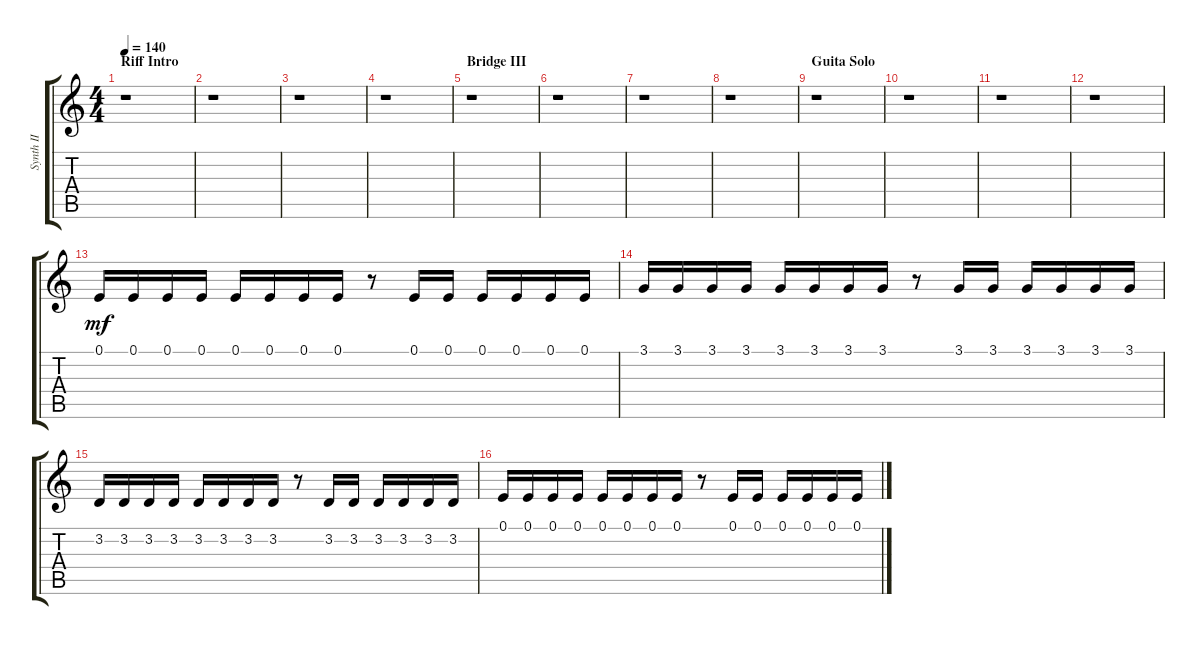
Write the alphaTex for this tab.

\track ("Synth II" "Synth II") {instrument lead8bassandlead}
\staff {score tabs}
\tuning (E4 B3 G3 D3 A2 E2) {hide}
\ts (4 4)
\section ("" "Riff Intro")
\tempo 140
\clef g2
\ks c
r.1{dy mf} |
r.1 |
r.1 |
r.1 |
\section ("" "Bridge III")
r.1 |
r.1 |
r.1 |
r.1 |
\section ("" "Guita Solo")
r.1 |
r.1 |
r.1 |
r.1 |
0.1.16 0.1.16 0.1.16 0.1.16 0.1.16 0.1.16 0.1.16 0.1.16 r.8 0.1.16 0.1.16 0.1.16 0.1.16 0.1.16 0.1.16 |
3.1.16 3.1.16 3.1.16 3.1.16 3.1.16 3.1.16 3.1.16 3.1.16 r.8 3.1.16 3.1.16 3.1.16 3.1.16 3.1.16 3.1.16 |
3.2.16 3.2.16 3.2.16 3.2.16 3.2.16 3.2.16 3.2.16 3.2.16 r.8 3.2.16 3.2.16 3.2.16 3.2.16 3.2.16 3.2.16 |
0.1.16 0.1.16 0.1.16 0.1.16 0.1.16 0.1.16 0.1.16 0.1.16 r.8 0.1.16 0.1.16 0.1.16 0.1.16 0.1.16 0.1.16
